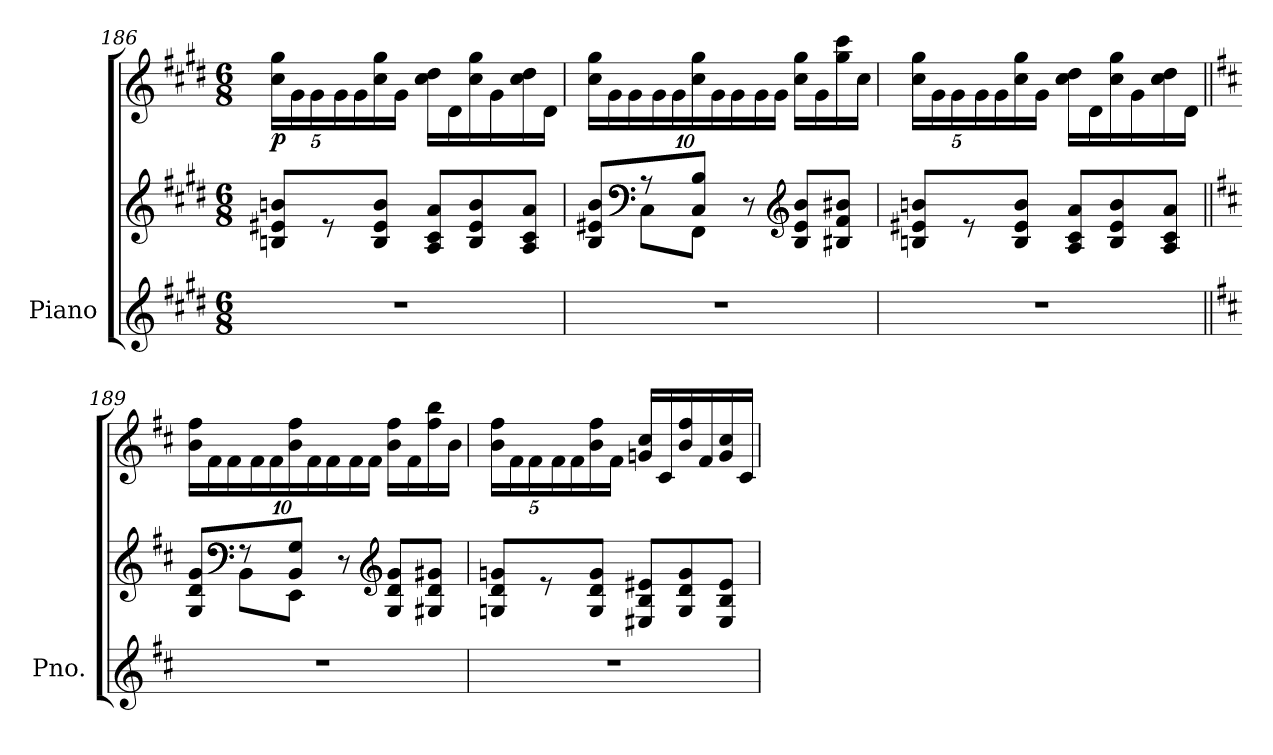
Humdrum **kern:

**kern	**kern	**kern	**dynam
*part1	*part1	*part1	*part1
*staff3	*staff2	*staff1	*staff1/2/3
*I"Piano	*	*	*
*I'Pno.	*	*	*
!!LO:LB:g=z
*clefG2	*clefG2	*clefG2	*
*k[f#c#g#d#]	*k[f#c#g#d#]	*k[f#c#g#d#]	*
*M6/8	*M6/8	*M6/8	*
*	*	*Xbrackettup	*
=186	=186	=186	=186
!	!	!	!LO:DY:b
2.r	8Bn/ 8e#X/ 8bn/L	20cc#\ 20gg#\LL	p
.	.	20g#\	.
.	.	20g#\	.
.	8r	.	.
.	.	20g#\	.
.	.	20g#\	.
.	8B/ 8e#/ 8b/J	16cc#\ 16gg#\	.
.	.	16g#\JJ	.
.	8A/ 8c#/ 8a/L	16cc#\ 16dd#\LL	.
.	.	16d#\	.
.	8B/ 8e#/ 8b/	16cc#\ 16gg#\	.
.	.	16g#\	.
.	8A/ 8c#/ 8a/J	16cc#\ 16dd#\	.
.	.	16d#\JJ	.
=187	=187	=187	=187
*	*^	*	*
2.r	8B/ 8e#X/ 8b/L	8ryy	20cc#\ 20gg#\LL	.
.	.	.	20g#\	.
.	.	.	20g#\	.
*	*clefF4	*	*	*
.	8r	8C#\L	.	.
.	.	.	20g#\	.
.	.	.	20g#\	.
.	8C#/ 8B/J	8FF#\J	20cc#\ 20gg#\	.
.	.	.	20g#\	.
.	.	.	20g#\	.
.	8r	8ryy	.	.
.	.	.	20g#\	.
.	.	.	20g#\JJ	.
*	*clefG2	*	*	*
.	8B/ 8e#/ 8b/L	4ryy	16cc#\ 16gg#\LL	.
.	.	.	16g#\	.
.	8B#X/ 8f#/ 8b#X/J	.	16gg#\ 16ccc#\	.
.	.	.	16cc#\JJ	.
*	*v	*v	*	*
=188	=188	=188	=188
2.r	8Bn/ 8e#X/ 8bn/L	20cc#\ 20gg#\LL	.
.	.	20g#\	.
.	.	20g#\	.
.	8r	.	.
.	.	20g#\	.
.	.	20g#\	.
.	8B/ 8e#/ 8b/J	16cc#\ 16gg#\	.
.	.	16g#\JJ	.
.	8A/ 8c#/ 8a/L	16cc#\ 16dd#\LL	.
.	.	16d#\	.
.	8B/ 8e#/ 8b/	16cc#\ 16gg#\	.
.	.	16g#\	.
.	8A/ 8c#/ 8a/J	16cc#\ 16dd#\	.
.	.	16d#\JJ	.
!!LO:LB:g=z
=189||	=189||	=189||	=189||
*k[f#c#]	*k[f#c#]	*k[f#c#]	*
*	*^	*	*
2.r	8G/ 8d/ 8g/L	8ryy	20b\ 20ff#\LL	.
.	.	.	20f#\	.
.	.	.	20f#\	.
*	*clefF4	*	*	*
.	8r	8BB\L	.	.
.	.	.	20f#\	.
.	.	.	20f#\	.
.	8BB/ 8G/J	8EE\J	20b\ 20ff#\	.
.	.	.	20f#\	.
.	.	.	20f#\	.
.	8r	8ryy	.	.
.	.	.	20f#\	.
.	.	.	20f#\JJ	.
*	*clefG2	*	*	*
.	8G/ 8d/ 8g/L	4ryy	16b\ 16ff#\LL	.
.	.	.	16f#\	.
.	8G#X/ 8d/ 8g#X/J	.	16ff#\ 16bb\	.
.	.	.	16b\JJ	.
*	*v	*v	*	*
=190	=190	=190	=190
2.r	8Gn/ 8d/ 8gn/L	20b\ 20ff#\LL	.
.	.	20f#\	.
.	.	20f#\	.
.	8r	.	.
.	.	20f#\	.
.	.	20f#\	.
.	8G/ 8d/ 8g/J	16b\ 16ff#\	.
.	.	16f#\JJ	.
.	8E#X/ 8B/ 8e#X/L	16gn/ 16cc#/LL	.
.	.	16c#/	.
.	8G/ 8d/ 8g/	16b/ 16ff#/	.
.	.	16f#/	.
.	8E#/ 8B/ 8e#/J	16g/ 16cc#/	.
.	.	16c#/JJ	.
=	=	=	=
*-	*-	*-	*-
